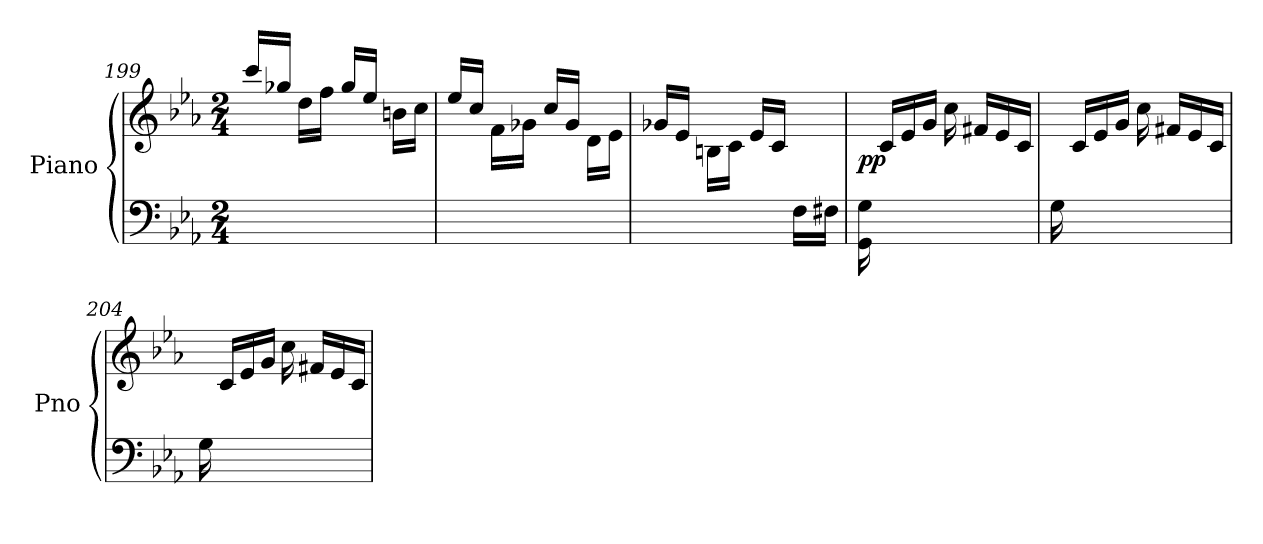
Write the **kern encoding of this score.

**kern	**kern	**dynam
*part1	*part1	*part1
*staff2	*staff1	*staff1/2
*I"Piano	*	*
*I'Pno	*	*
!!LO:LB:g=z
*clefF4	*clefG2	*
*k[b-e-a-]	*k[b-e-a-]	*
*M2/4	*M2/4	*
=199	=199	=199
2ryy	16ccc/LL	.
.	16gg-X/JJ	.
.	16dd\LL	.
.	16ff\JJ	.
.	16gg-/LL	.
.	16ee-/JJ	.
.	16bn\LL	.
.	16cc\JJ	.
=200	=200	=200
2ryy	16ee-/LL	.
.	16cc/JJ	.
.	16f\LL	.
.	16g-X\JJ	.
.	16cc/LL	.
.	16g-/JJ	.
.	16d\LL	.
.	16e-\JJ	.
=201	=201	=201
*^	*	*
4.ryy	2ryy	16g-X/LL	.
.	.	16e-/JJ	.
.	.	16Bn\LL	.
.	.	16c\JJ	.
.	.	16e-/LL	.
.	.	16c/JJ	.
16F\LL	.	8ryy	.
16F#X\JJ	.	.	.
=202	=202	=202	=202
!	!	!	!LO:DY:b
16GG\ 16G\	2ryy	16ryy	pp
4..ryy	.	16c/LL	.
.	.	16e-/	.
.	.	16g/JJ	.
.	.	16cc\	.
.	.	16f#X/LL	.
.	.	16e-/	.
.	.	16c/JJ	.
=203	=203	=203	=203
16G\	2ryy	16ryy	.
4..ryy	.	16c/LL	.
.	.	16e-/	.
.	.	16g/JJ	.
.	.	16cc\	.
.	.	16f#X/LL	.
.	.	16e-/	.
.	.	16c/JJ	.
!!LO:LB:g=z
=204	=204	=204	=204
16G\	2ryy	16ryy	.
4..ryy	.	16c/LL	.
.	.	16e-/	.
.	.	16g/JJ	.
.	.	16cc\	.
.	.	16f#X/LL	.
.	.	16e-/	.
.	.	16c/JJ	.
*v	*v	*	*
=	=	=
*-	*-	*-
